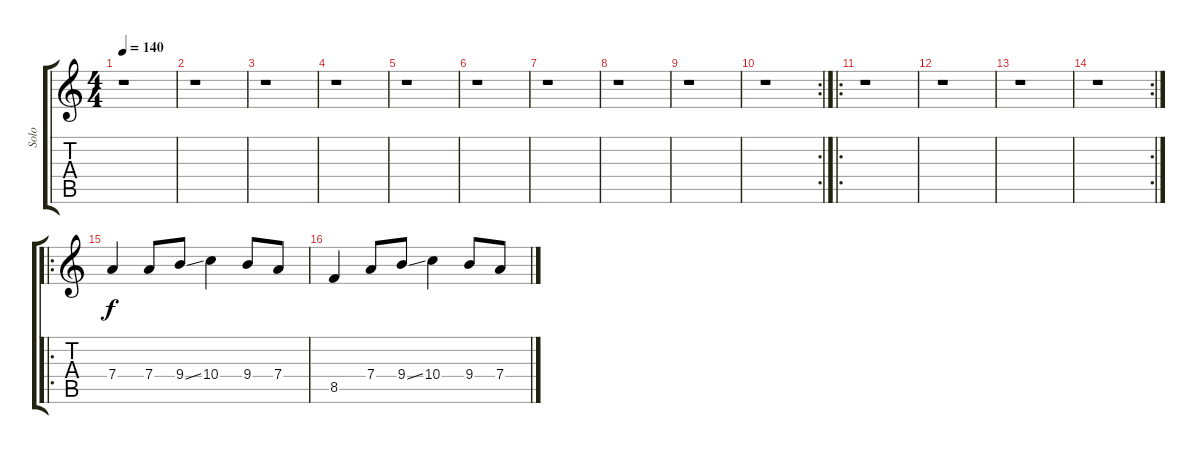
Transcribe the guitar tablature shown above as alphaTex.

\track ("Solo" "Solo") {instrument distortionguitar}
\staff {score tabs}
\tuning (E4 B3 G3 D3 A2 E2) {hide}
\ts (4 4)
\tempo 140
\clef g2
\ks c
r.1{dy f} |
r.1 |
r.1 |
r.1 |
r.1 |
r.1 |
r.1 |
r.1 |
r.1 |
\rc 2
r.1 |
\ro
r.1 |
r.1 |
r.1 |
\rc 2
r.1 |
\ro
7.4.4 7.4.8 9.4{ss}.8 10.4.4 9.4.8 7.4.8 |
8.5.4 7.4.8 9.4{ss}.8 10.4.4 9.4.8 7.4.8
